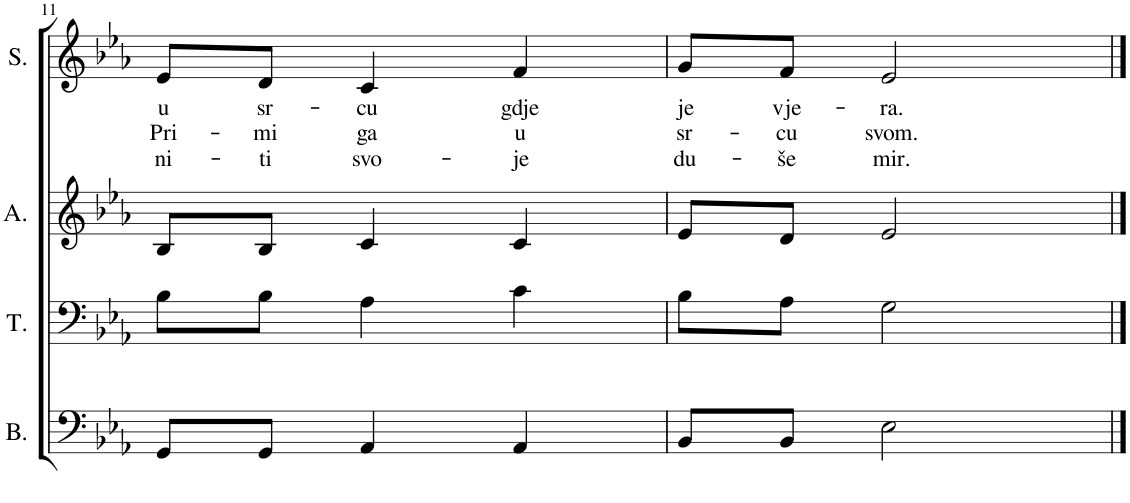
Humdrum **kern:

**kern	**kern	**kern	**kern	**text	**text	**text
*part4	*part3	*part2	*part1	*part1	*part1	*part1
*staff4	*staff3	*staff2	*staff1	*staff1	*staff1	*staff1
*I"Bass	*I"Tenor	*I"Alto	*I"Soprano	*	*	*
*I'B.	*I'T.	*I'A.	*I'S.	*	*	*
!!LO:PB:g=z
*clefF4	*clefF4	*clefG2	*clefG2	*	*	*
*k[b-e-a-]	*k[b-e-a-]	*k[b-e-a-]	*k[b-e-a-]	*	*	*
*M3/4	*M3/4	*M3/4	*M3/4	*	*	*
=11	=11	=11	=11	=11	=11	=11
!	!	!	!	!LO:LY:b	!LO:LY:b	!LO:LY:b
8GG/L	8B-\L	8B-/L	8e-/L	u	Pri-	ni-
!	!	!	!	!LO:LY:b	!LO:LY:b	!LO:LY:b
8GG/J	8B-\J	8B-/J	8d/J	sr-	-mi	-ti
!	!	!	!	!LO:LY:b	!LO:LY:b	!LO:LY:b
4AA-/	4A-\	4c/	4c/	-cu	ga	svo-
!	!	!	!	!LO:LY:b	!LO:LY:b	!LO:LY:b
4AA-/	4c\	4c/	4f/	gdje	u	-je
=12	=12	=12	=12	=12	=12	=12
!	!	!	!	!LO:LY:b	!LO:LY:b	!LO:LY:b
8BB-/L	8B-\L	8e-/L	8g/L	je	sr-	du-
!	!	!	!	!LO:LY:b	!LO:LY:b	!LO:LY:b
8BB-/J	8A-\J	8d/J	8f/J	vje-	-cu	-še
!	!	!	!	!LO:LY:b	!LO:LY:b	!LO:LY:b
2E-\	2G\	2e-/	2e-/	-ra.	svom.	mir.
==	==	==	==	==	==	==
*-	*-	*-	*-	*-	*-	*-
